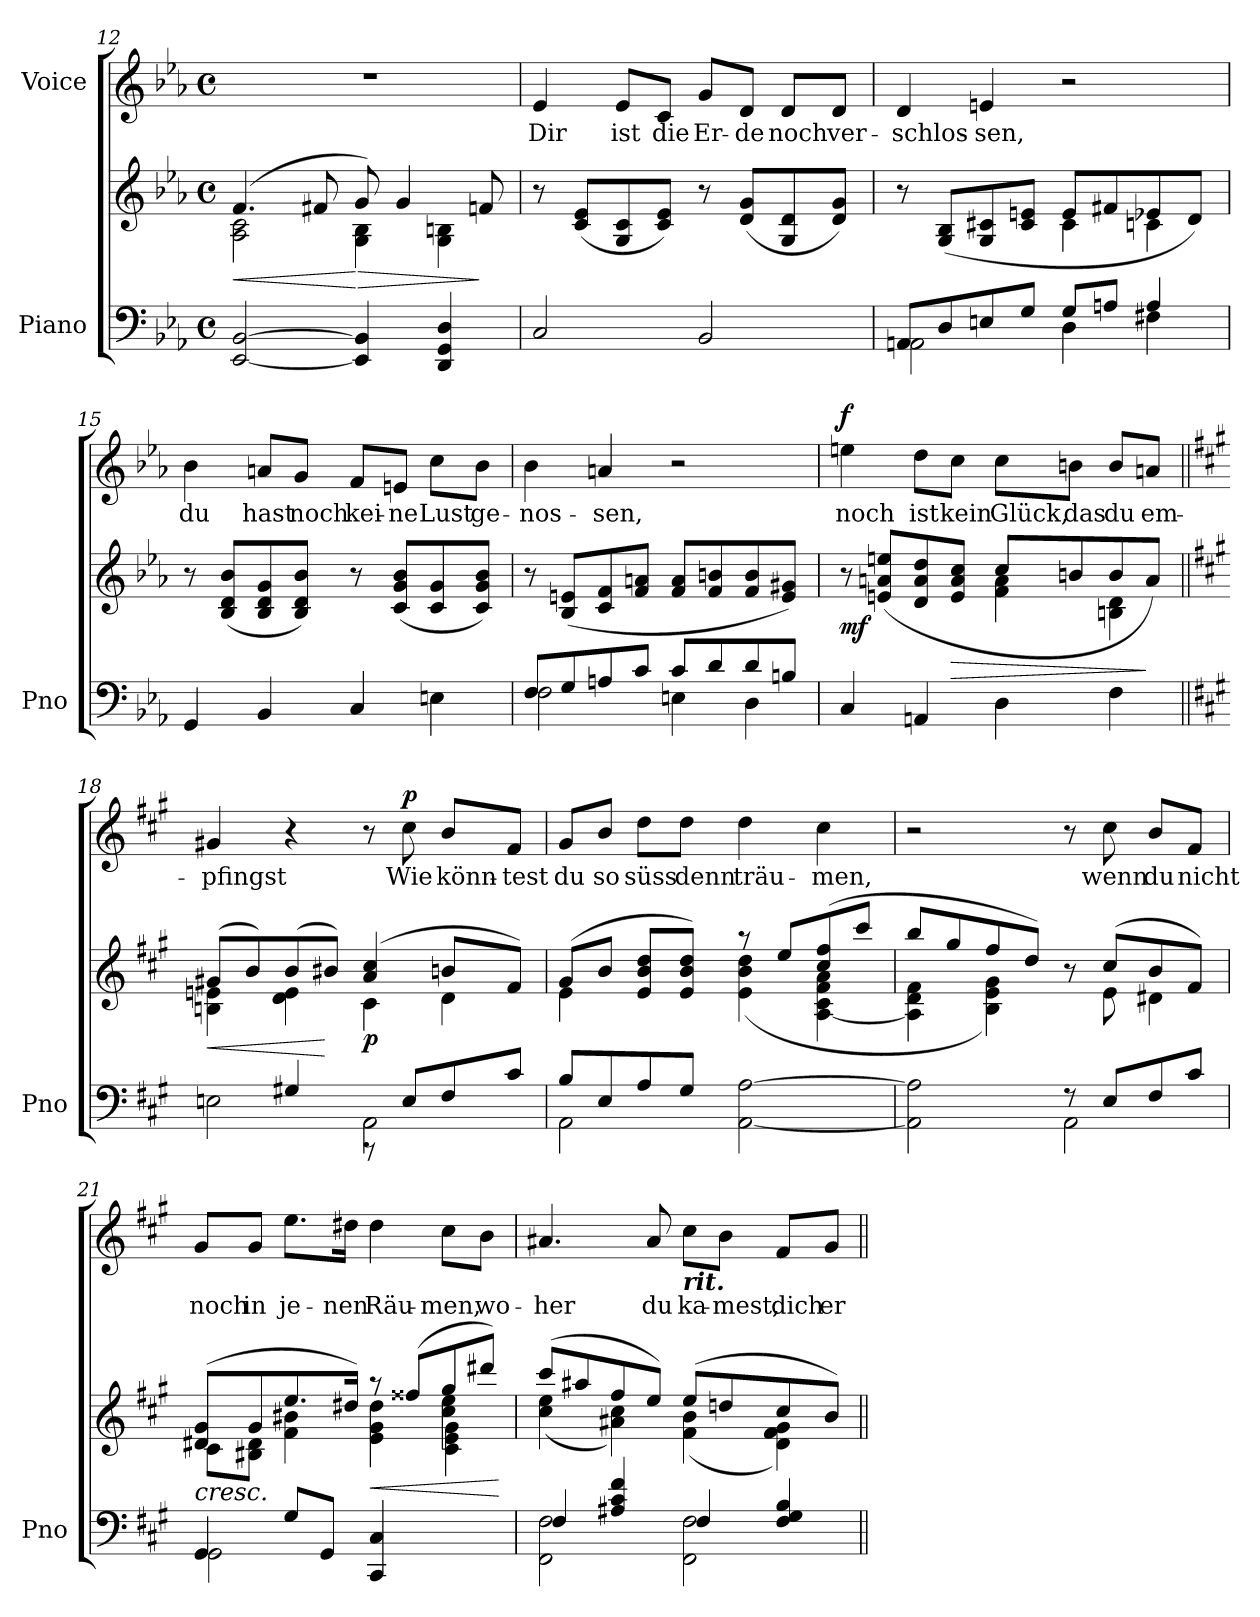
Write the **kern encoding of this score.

**kern	**kern	**dynam	**kern	**text	**dynam
*part2	*part2	*part2	*part1	*part1	*part1
*staff3	*staff2	*staff2/3	*staff1	*staff1	*staff1
*I"Piano	*	*	*I"Voice	*	*
*I'Pno	*	*	*	*	*
*clefF4	*clefG2	*	*clefG2	*	*
*k[b-e-a-]	*k[b-e-a-]	*	*k[b-e-a-]	*	*
*M4/4	*M4/4	*	*M4/4	*	*
*met(c)	*met(c)	*	*met(c)	*	*
=12	=12	=12	=12	=12	=12
!	!	!LO:HP:b	!	!	!
*	*^	*	*	*	*
[2EE-/ [2BB-/	(4.f/	2A-\ 2c\	<	1r	.	.
.	8f#X/	.	.	.	.	.
!	!	!	!LO:HP:n=1:b	!	!	!
4EE-/] 4BB-/]	8g/)	4G\ 4B-\	[ >	.	.	.
.	4g/	.	.	.	.	.
4DD/ 4GG/ 4D/	.	4G\ 4Bn\	.	.	.	.
.	8fn/	.	]	.	.	.
*	*v	*v	*	*	*	*
=13	=13	=13	=13	=13	=13
2C/	8r	.	4e-/	Dir	.
.	(8c/ 8e-/L	.	.	.	.
.	8G/ 8c/	.	8e-/L	ist	.
.	8c/ 8e-/J)	.	8c/J	die	.
2BB-/	8r	.	8g/L	Er-	.
.	(8d/ 8g/L	.	8d/J	-de	.
.	8G/ 8d/	.	8d/L	noch	.
.	8d/ 8g/J)	.	8d/J	ver-	.
=14	=14	=14	=14	=14	=14
!LO:N:head=open	!	!	!	!	!
*^	*^	*	*	*	*
8AAn/L	2AA\	8r	2ryy	.	4d/	-schlos-	.
8D/	.	(8G/ 8B-/L	.	.	.	.	.
8En/	.	8G/ 8c#X/	.	.	4en/	-sen,	.
8G/J	.	8c#/ 8en/J	.	.	.	.	.
8G/L	4D\	8e/L	4c#\	.	2r	.	.
8An/J	.	8f#X/	.	.	.	.	.
4A/	4F#X\	8e-X/	4cn\	.	.	.	.
.	.	8d/J)	.	.	.	.	.
*v	*v	*	*	*	*	*	*
*	*v	*v	*	*	*	*
=15	=15	=15	=15	=15	=15
4GG/	8r	.	4b-\	du	.
.	(8B-/ 8d/ 8b-/L	.	.	.	.
4BB-/	8B-/ 8d/ 8g/	.	8an/L	hast	.
.	8B-/ 8d/ 8b-/J)	.	8g/J	noch	.
4C/	8r	.	8f/L	kei-	.
.	(8c/ 8g/ 8b-/L	.	8en/J	-ne	.
4En\	8c/ 8g/	.	8cc\L	Lust	.
.	8c/ 8g/ 8b-/J)	.	8b-\J	ge-	.
=16	=16	=16	=16	=16	=16
!LO:TX:b:i:t=cresc.	!	!	!	!	!
!LO:N:head=open	!	!	!	!	!
*^	*	*	*	*	*
8F/L	2F\	8r	.	4b-\	nos-	.
8G/	.	(>8B-/ 8en/L	.	.	.	.
8An/	.	8c/ 8f/	.	4an/	-sen,	.
8c/J	.	8f/ 8an/J	.	.	.	.
8c/L	4En\	8f/ 8a/L	.	2r	.	.
8d/	.	8f/ 8bn/	.	.	.	.
8d/	4D\	8f/ 8b/	.	.	.	.
8Bn/J	.	8e/ 8g#X/J)	.	.	.	.
*v	*v	*	*	*	*	*
=17	=17	=17	=17	=17	=17
*	*^	*	*	*	*
!	!	!	!LO:DY:b	!	!	!LO:DY:a
4C/	8r	2ryy	mf	4een\	noch	f
.	(8en/ 8an/ 8een/L	.	.	.	.	.
4AAn/	8d/ 8a/ 8dd/	.	.	8dd\L	ist	.
!	!	!	!LO:HP:b	!	!	!
.	8e/ 8a/ 8cc/J	.	>	8cc\J	kein	.
4D\	8cc/L	4f\ 4a\	.	8cc\L	Glück,	.
.	8bn/	.	.	8bn\J	das	.
4F\	8b/	4Bn\ 4d\	.	8b/L	du	.
.	8a/J)	.	]	8an/J	em-	.
=18||	=18||	=18||	=18||	=18||	=18||	=18||
*k[f#c#g#]	*k[f#c#g#]	*	*	*k[f#c#g#]	*	*
*^	*	*	*	*	*	*
!	!	!	!	!LO:HP:b	!	!	!
2En\	4ryy	(8g#X/L	4Bn\ 4en\	<	4g#X/	-pfingst	.
.	.	8b/)	.	.	.	.	.
.	4G#X/	(8b/	4d\ 4e\	.	4r	.	.
.	.	8b#X/J)	.	[	.	.	.
!	!	!	!	!LO:DY:b	!	!	!
2AA\	8r	(4a/ 4cc#/	4c#\	p	8r	.	.
!	!	!	!	!	!	!	!LO:DY:a
.	8E/L	.	.	.	8cc#\	Wie	p
.	8F#/	8bn/L	4d\	.	8b/L	könn-	.
.	8c#/J	8f#/J)	.	.	8f#/J	-test	.
=19	=19	=19	=19	=19	=19	=19	=19
8B/L	2AA\	(>8g#/L	4e\	.	8g#/L	du	.
8E/	.	8b/J	.	.	8b/J	so	.
8A/	.	8e/ 8b/ 8dd/L	4ryy	.	8dd\L	süss	.
8G#/J	.	8e/ 8b/ 8dd/J)	.	.	8dd\J	denn	.
[<2AA\ [>2A\	2ryy	8r	(4e\ 4b\ 4dd\	.	4dd\	träu-	.
.	.	(8ee/L	.	.	.	.	.
.	.	(8cc#/ 8ff#/	[4A\ 4c#\ 4f#\ 4a\	.	4cc#\	-men,	.
.	.	8ccc#/J	.	.	.	.	.
=20	=20	=20	=20	=20	=20	=20	=20
2AA\] 2A\]	2ryy	8bb/L	4A\] 4d\ 4f#\	.	2r	.	.
.	.	8gg#/	.	.	.	.	.
.	.	8ff#/	4B\ 4e\ 4g#\)	.	.	.	.
.	.	8dd/J)	.	.	.	.	.
8r	2AA\	8r	8ryy	.	8r	.	.
8E/L	.	(8cc#/L	8e\	.	8cc#\	wenn	.
8F#/	.	8b/	4d#X\	.	8b/L	du	.
8c#/J	.	8f#/J)	.	.	8f#/J	nicht	.
=21	=21	=21	=21	=21	=21	=21	=21
*	*	*	*^	*	*	*	*
!	!	!LO:TX:b:i:t=cresc.	!	!	!	!	!	!
4GG#/	2GG#\	(>8d#X/ 8g#/L	8c#\L	2.ryy	.	8g#/L	noch	.
.	.	8g#/	8B#X\ 8d#\J	.	.	8g#/J	in	.
8G#/L	.	8.ee/	4f#\ 4b#X\	.	.	8.ee\L	je-	.
8GG#/J	.	.	.	.	.	.	.	.
.	.	16dd#X/Jk)	.	.	.	16dd#X\Jk	-nen	.
!	!	!	!	!	!LO:HP:b	!	!	!
4CC#/ 4C#/	4ryy	8r	4e\ 4g#\ 4dd#\	.	<	4dd#\	Räu-	.
.	.	(8ff##X/L	.	.	.	.	.	.
4ryy	4ryy	8gg#/	4cc#\ 4ee\	4c#\ 4e\ 4g#\	.	8cc#\L	-men,	.
.	.	8ddd#X/J)	.	.	.	8b\J	wo-	.
*v	*v	*	*	*	*	*	*	*
*	*v	*v	*v	*	*	*	*
.	.	[	.	.	.
=22	=22	=22	=22	=22	=22
*^	*^	*	*	*	*
2FF#\ 2F#\	4F#/	(8ccc#/L	(4cc#\ 4ee\	.	4.a#X/	her	.
.	.	8aa#X/	.	.	.	.	.
.	4A#X/ 4c#/ 4f#/	8ff#/	4a#X\ 4cc#\)	.	.	.	.
.	.	8ee/J)	.	.	8a#/	du	.
!	!	!	!	!	!LO:TX:b:Bi:t=rit.	!	!
2FF#\ 2F#\	4F#/	(8ee/L	(4f#\ 4b\	.	8cc#\L	ka-	.
.	.	8ddn/	.	.	8b\J	-mest,	.
.	4F#/ 4G#/ 4B/	8cc#/	4d\ 4f#\ 4g#\)	.	8f#/L	dich	.
.	.	8b/J)	.	.	8g#/J	er-	.
*v	*v	*	*	*	*	*	*
*	*v	*v	*	*	*	*
=||	=||	=||	=||	=||	=||
*-	*-	*-	*-	*-	*-
